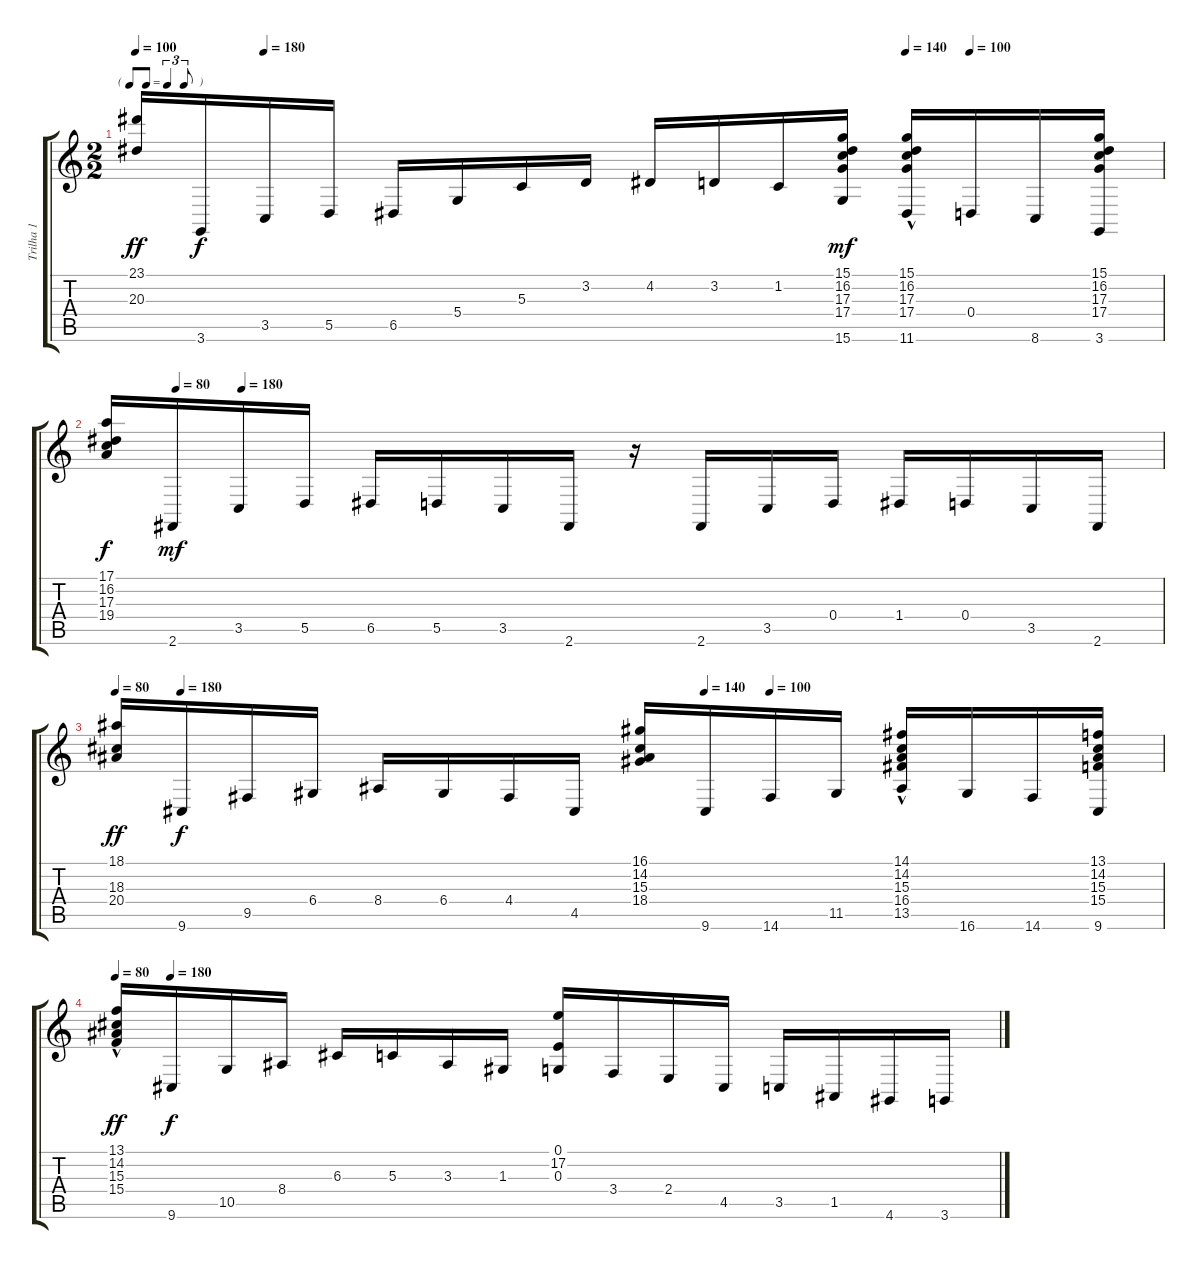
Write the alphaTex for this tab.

\track ("Trilha 1" "Trilha 1") {instrument acousticgrandpiano}
\staff {score tabs}
\tuning (E4 B3 G3 D3 A2 E2) {hide}
\ts (2 2)
\tf triplet8th
\tempo 100
\tempo (180 0.125)
\tempo (140 0.75)
\tempo (100 0.8125)
\clef g2
\ks c
(23.1 20.3).16{dy ff} 3.6.16{dy f} 3.5.16 5.5.16 6.5.16 5.4.16 5.3.16 3.2.16 4.2.16 3.2.16 1.2.16 (15.1 16.2 17.3 17.4 15.6).16{dy mf} (15.1{hac} 16.2{hac} 17.3{hac} 17.4{hac} 11.6).16 0.4.16 8.6.16 (15.1 16.2 17.3 17.4 3.6).16 |
\tempo (80 0.0625)
\tempo (180 0.125)
(17.1 16.2 17.3 19.4).16{dy f} 2.6.16{dy mf} 3.5.16 5.5.16 6.5.16 5.5.16 3.5.16 2.6.16 r.16 2.6.16 3.5.16 0.4.16 1.4.16 0.4.16 3.5.16 2.6.16 |
\tempo 80
\tempo (180 0.0625)
\tempo (140 0.5625)
\tempo (100 0.625)
(18.1 18.3 20.4).16{dy ff} 9.6.16{dy f} 9.5.16 6.4.16 8.4.16 6.4.16 4.4.16 4.5.16 (16.1 14.2 15.3 18.4).16 9.6.16 14.6.16 11.5.16 (14.1{hac} 14.2{hac} 15.3{hac} 16.4{hac} 13.5).16 16.6.16 14.6.16 (13.1 14.2 15.3 15.4 9.6).16 |
\tempo 80
\tempo (180 0.0625)
(13.1 14.2 15.3{hac} 15.4).16{dy ff} 9.6.16{dy f} 10.5.16 8.4.16 6.3.16 5.3.16 3.3.16 1.3.16 (0.1 17.2 0.3).16 3.4.16 2.4.16 4.5.16 3.5.16 1.5.16 4.6.16 3.6.16
